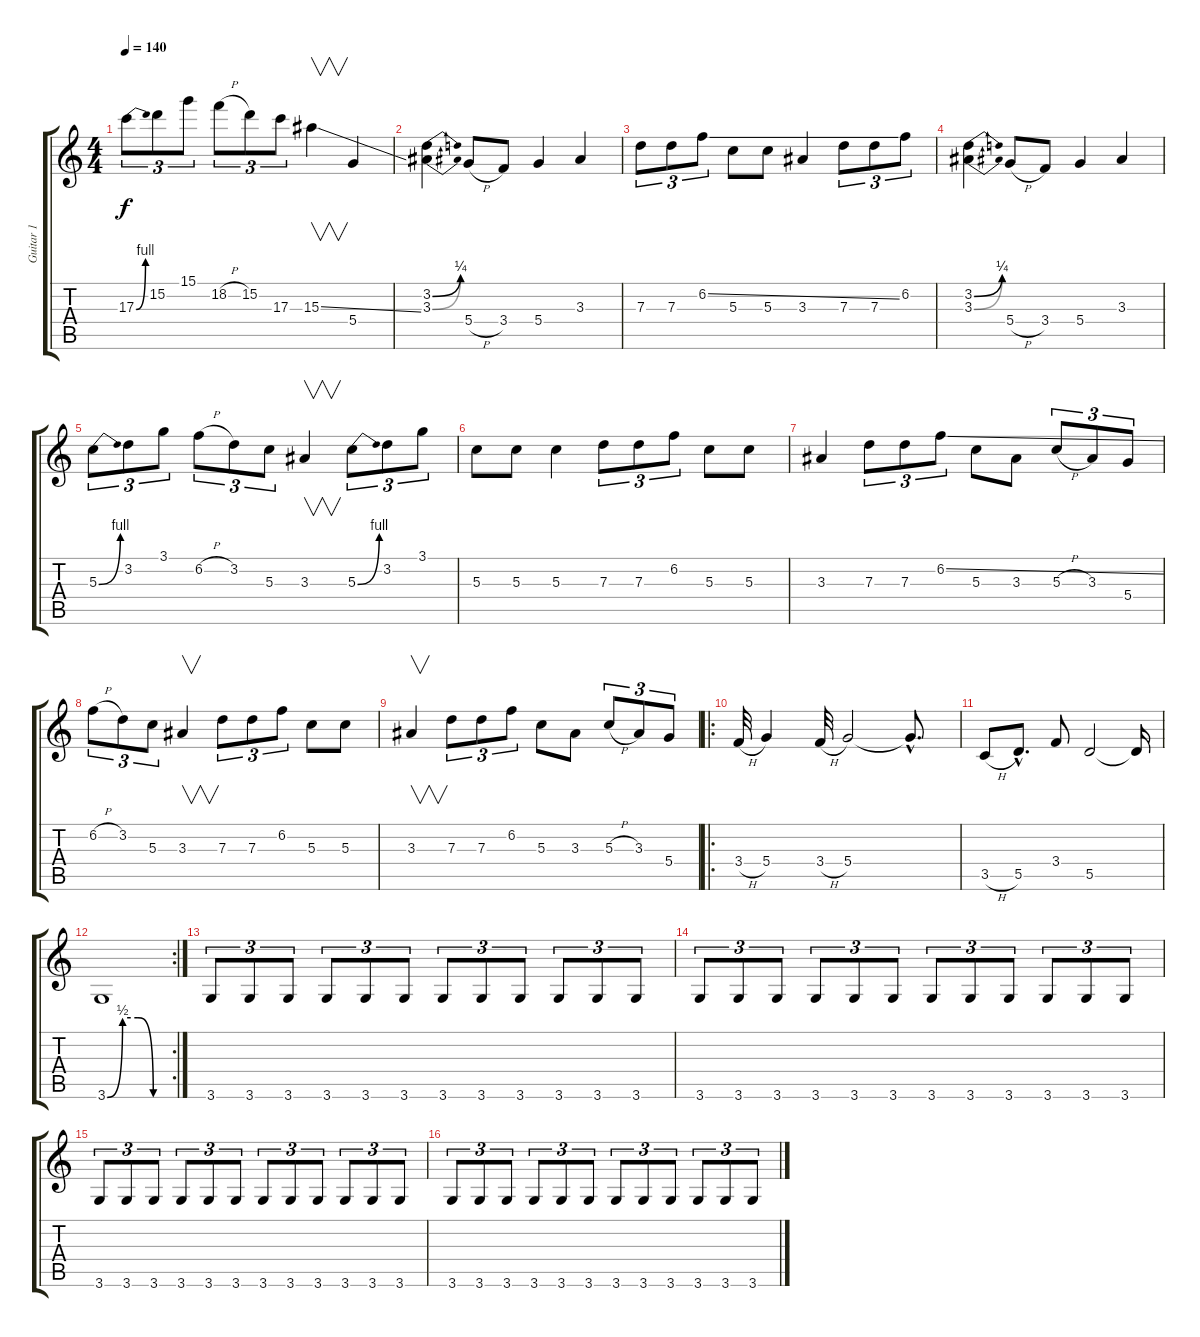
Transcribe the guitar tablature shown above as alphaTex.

\track ("Guitar 1" "Guitar 1") {instrument overdrivenguitar}
\staff {score tabs}
\tuning (E4 B3 G3 D3 A2 E2) {hide}
\ts (4 4)
\tempo 140
\clef g2
\ks c
17.3{be (bend 0 0 60 4)}.8{tu (3 2) dy f} 15.2.8{tu (3 2)} 15.1.8{tu (3 2)} 18.2{h}.8{tu (3 2)} 15.2.8{tu (3 2)} 17.3.8{tu (3 2)} 15.3{ss}.4{v} 5.4.4 |
(3.2{be (bend 0 0 60 1)} 3.3{be (bend 0 0 60 1)}).4 5.4{h}.8 3.4.8 5.4.4 3.3.4 |
7.3.8{tu (3 2)} 7.3.8{tu (3 2)} 6.2{ss}.8{tu (3 2)} 5.3.8 5.3.8 3.3.4 7.3.8{tu (3 2)} 7.3.8{tu (3 2)} 6.2.8{tu (3 2)} |
(3.2{be (bend 0 0 60 1)} 3.3{be (bend 0 0 60 1)}).4 5.4{h}.8 3.4.8 5.4.4 3.3.4 |
5.3{be (bend 0 0 60 4)}.8{tu (3 2)} 3.2.8{tu (3 2)} 3.1.8{tu (3 2)} 6.2{h}.8{tu (3 2)} 3.2.8{tu (3 2)} 5.3.8{tu (3 2)} 3.3.4{v} 5.3{be (bend 0 0 60 4)}.8{tu (3 2)} 3.2.8{tu (3 2)} 3.1.8{tu (3 2)} |
5.3.8 5.3.8 5.3.4 7.3.8{tu (3 2)} 7.3.8{tu (3 2)} 6.2.8{tu (3 2)} 5.3.8 5.3.8 |
3.3.4 7.3.8{tu (3 2)} 7.3.8{tu (3 2)} 6.2{ss}.8{tu (3 2)} 5.3.8 3.3.8 5.3{h}.8{tu (3 2)} 3.3.8{tu (3 2)} 5.4.8{tu (3 2)} |
6.2{h}.8{tu (3 2)} 3.2.8{tu (3 2)} 5.3.8{tu (3 2)} 3.3.4{v} 7.3.8{tu (3 2)} 7.3.8{tu (3 2)} 6.2.8{tu (3 2)} 5.3.8 5.3.8 |
3.3.4{v} 7.3.8{tu (3 2)} 7.3.8{tu (3 2)} 6.2.8{tu (3 2)} 5.3.8 3.3.8 5.3{h}.8{tu (3 2)} 3.3.8{tu (3 2)} 5.4.8{tu (3 2)} |
\ro
3.4{h}.32 5.4.4 3.4{h}.32 5.4.2 5.4{hac t}.8{d} |
3.5{h}.8 5.5{hac}.8{d} 3.4.8 5.5.2 5.5{t}.16 |
\rc 2
3.6{be (custom 0 0 15 2 30 2 45 0 60 0)}.1 |
3.6.8{tu (3 2)} 3.6.8{tu (3 2)} 3.6.8{tu (3 2)} 3.6.8{tu (3 2)} 3.6.8{tu (3 2)} 3.6.8{tu (3 2)} 3.6.8{tu (3 2)} 3.6.8{tu (3 2)} 3.6.8{tu (3 2)} 3.6.8{tu (3 2)} 3.6.8{tu (3 2)} 3.6.8{tu (3 2)} |
3.6.8{tu (3 2)} 3.6.8{tu (3 2)} 3.6.8{tu (3 2)} 3.6.8{tu (3 2)} 3.6.8{tu (3 2)} 3.6.8{tu (3 2)} 3.6.8{tu (3 2)} 3.6.8{tu (3 2)} 3.6.8{tu (3 2)} 3.6.8{tu (3 2)} 3.6.8{tu (3 2)} 3.6.8{tu (3 2)} |
3.6.8{tu (3 2)} 3.6.8{tu (3 2)} 3.6.8{tu (3 2)} 3.6.8{tu (3 2)} 3.6.8{tu (3 2)} 3.6.8{tu (3 2)} 3.6.8{tu (3 2)} 3.6.8{tu (3 2)} 3.6.8{tu (3 2)} 3.6.8{tu (3 2)} 3.6.8{tu (3 2)} 3.6.8{tu (3 2)} |
3.6.8{tu (3 2)} 3.6.8{tu (3 2)} 3.6.8{tu (3 2)} 3.6.8{tu (3 2)} 3.6.8{tu (3 2)} 3.6.8{tu (3 2)} 3.6.8{tu (3 2)} 3.6.8{tu (3 2)} 3.6.8{tu (3 2)} 3.6.8{tu (3 2)} 3.6.8{tu (3 2)} 3.6.8{tu (3 2)}
